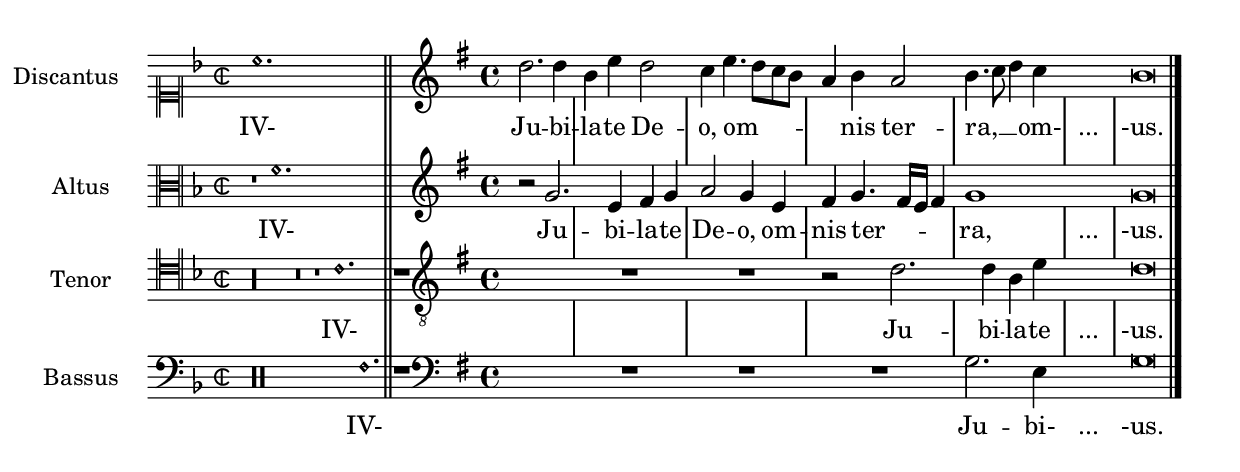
%% DO NOT EDIT this file manually; it is automatically
%% generated from LSR http://lsr.dsi.unimi.it
%% Make any changes in LSR itself, or in Documentation/snippets/new/ ,
%% and then run scripts/auxiliar/makelsr.py
%%
%% This file is in the public domain.
\version "2.14.0"

\header {
  lsrtags = "ancient-notation, template"

%% Translation of GIT committish: 70f5f30161f7b804a681cd080274bfcdc9f4fe8c
  texidoces = "
Al transcribir música mensural, es útil un «incipit» al compienzo
de la pieza para indicar la tonalidad y el tempo
originales. Aunque los músicos actuales están acostumbrados a las
barras de compás para reconocer con más facilidad los patrones
rítmicos, durante el período de la música mensural aún no se
habíen inventado las líneas divisorias; de hecho, la medida solía
cambiar a cada pocas notas. Como compromiso, a menudo las líneas
divisorias se imprimen entre los pentagramas en vez de hacerlo
encima de ellos.

"
  doctitlees = "Plantilla de notación de música antigua (transcripción moderna de música mensural)"


%% Translation of GIT committish: 514674cb00c18629242dfcde0c1a4976758adc56
  texidocit = "
Quando si trascrive musica mensurale, può essere utile inserire all'inizio del
pezzo un incipit che indichi l'intonazione e il tempo originali. Le stanghette
di battuta, a cui i musicisti di oggi sono abituati e che aiutano a riconoscere
più velocemente gli schemi ritmici, durante l'epoca della musica mensurale non
erano ancora state introdotte; infatti il metro cambiava spesso ogni poche
note.  Come compromesso, le stanghette vengono spesso inserite tra i righi
invece che al loro interno.

"
  doctitleit = "Modello per notazione antica -- trascrizione moderna di musica mensurale"

%% Translation of GIT committish: 0a868be38a775ecb1ef935b079000cebbc64de40
  texidocde = "
Bei der Transkription von Mensuralmusik ist es oft erwünscht, ein
Incipit an den Anfang des Stückes zu stellen, damit klar ist, wie
Tempo und Schlüssel in der Originalnotation gesetzt waren. Während
heutzutage Musiker an Taktlinien gewöhnt sind, um Rhythmen schneller
zu erkennen, wurden diese in der Mensuralmusik nicht verwendet.
Tatsächlich ändern sich die Rhythmen auch oft alle paar Noten. Als
ein Kompromiss werden die Notenlinien nicht auf dem System, sondern
zwischen den Systemen geschrieben.
"

doctitlede = "Vorlage für Alte Notation -- moderne Transkription von Mensuralmusik"


%% Translation of GIT committish: bdfe3dc8175a2d7e9ea0800b5b04cfb68fe58a7a
  texidocfr = "
Lorsque l'on transcrit de la musique mensurale, un @emph{incipit} permet
d'indiquer la tonalité et le tempo d'origine.  Si les musiciens sont de
nos jours habitués aux barres de mesures qui présentent la structure
rythmique d'une œuvre, elles n'étaient pas en vigueur à l'époque où ces
pièces ont été composées, d'autant plus que la @qq{métrique} pouvait
changer au fil des notes.  Un compromis consiste à imprimer des barres
entre les portées plutôt que sur chacune d'elles.

"
  doctitlefr = "Exemples de notation ancienne -- transcription moderne de musique mensurale"

  texidoc = "
When transcribing mensural music, an incipit at the beginning of the
piece is useful to indicate the original key and tempo. While today
musicians are used to bar lines in order to faster recognize rhythmic
patterns, bar lines were not yet invented during the period of mensural
music; in fact, the meter often changed after every few notes. As a
compromise, bar lines are often printed between the staves rather than
on the staves.

"
  doctitle = "Ancient notation template -- modern transcription of mensural music"
} % begin verbatim

global = {
  \set Score.skipBars = ##t

  % incipit
  \once \override Score.SystemStartBracket #'transparent = ##t
  \override Score.SpacingSpanner #'spacing-increment = #1.0 % tight spacing
  \key f \major
  \time 2/2
  \once \override Staff.TimeSignature #'style = #'neomensural
  \override Voice.NoteHead #'style = #'neomensural
  \override Voice.Rest #'style = #'neomensural
  \set Staff.printKeyCancellation = ##f
  \cadenzaOn % turn off bar lines
  \skip 1*10
  \once \override Staff.BarLine #'transparent = ##f
  \bar "||"
  \skip 1*1 % need this extra \skip such that clef change comes
            % after bar line
  \bar ""

  % main
  \revert Score.SpacingSpanner #'spacing-increment % CHECK: no effect?
  \cadenzaOff % turn bar lines on again
  \once \override Staff.Clef #'full-size-change = ##t
  \set Staff.forceClef = ##t
  \key g \major
  \time 4/4
  \override Voice.NoteHead #'style = #'default
  \override Voice.Rest #'style = #'default

  % FIXME: setting printKeyCancellation back to #t must not
  % occur in the first bar after the incipit.  Dto. for forceClef.
  % Therefore, we need an extra \skip.
  \skip 1*1
  \set Staff.printKeyCancellation = ##t
  \set Staff.forceClef = ##f

  \skip 1*7 % the actual music

  % let finis bar go through all staves
  \override Staff.BarLine #'transparent = ##f

  % finis bar
  \bar "|."
}

discantusNotes = {
  \transpose c' c'' {
    \set Staff.instrumentName = #"Discantus  "

    % incipit
    \clef "neomensural-c1"
    c'1. s2   % two bars
    \skip 1*8 % eight bars
    \skip 1*1 % one bar

    % main
    \clef "treble"
    d'2. d'4 |
    b e' d'2 |
    c'4 e'4.( d'8 c' b |
    a4) b a2 |
    b4.( c'8 d'4) c'4 |
    \once \override NoteHead #'transparent = ##t c'1 |
    b\breve |
  }
}

discantusLyrics = \lyricmode {
  % incipit
  IV-

  % main
  Ju -- bi -- |
  la -- te De -- |
  o, om --
  nis ter -- |
  ra, __ om- |
  "..." |
  -us. |
}

altusNotes = {
  \transpose c' c'' {
    \set Staff.instrumentName = #"Altus  "

    % incipit
    \clef "neomensural-c3"
    r1        % one bar
    f1. s2    % two bars
    \skip 1*7 % seven bars
    \skip 1*1 % one bar

    % main
    \clef "treble"
    r2 g2. e4 fis g | % two bars
    a2 g4 e |
    fis g4.( fis16 e fis4) |
    g1 |
    \once \override NoteHead #'transparent = ##t g1 |
    g\breve |
  }
}

altusLyrics = \lyricmode {
  % incipit
  IV-

  % main
  Ju -- bi -- la -- te | % two bars
  De -- o, om -- |
  nis ter -- ra, |
  "..." |
  -us. |
}

tenorNotes = {
  \transpose c' c' {
    \set Staff.instrumentName = #"Tenor  "

    % incipit
    \clef "neomensural-c4"
    r\longa   % four bars
    r\breve   % two bars
    r1        % one bar
    c'1. s2   % two bars
    \skip 1*1 % one bar
    \skip 1*1 % one bar

    % main
    \clef "treble_8"
    R1 |
    R1 |
    R1 |
    r2 d'2. d'4 b e' | % two bars
    \once \override NoteHead #'transparent = ##t e'1 |
    d'\breve |
  }
}

tenorLyrics = \lyricmode {
  % incipit
  IV-

  % main
  Ju -- bi -- la -- te | % two bars
  "..." |
  -us. |
}

bassusNotes = {
  \transpose c' c' {
    \set Staff.instrumentName = #"Bassus  "

    % incipit
    \clef "bass"
    r\maxima  % eight bars
    f1. s2    % two bars
    \skip 1*1 % one bar

    % main
    \clef "bass"
    R1 |
    R1 |
    R1 |
    R1 |
    g2. e4 |
    \once \override NoteHead #'transparent = ##t e1 |
    g\breve |
  }
}

bassusLyrics = \lyricmode {
  % incipit
  IV-

  % main
  Ju -- bi- |
  "..." |
  -us. |
}

\score {
  \new StaffGroup = choirStaff <<
    \new Voice =
      "discantusNotes" << \global \discantusNotes >>
    \new Lyrics =
      "discantusLyrics" \lyricsto discantusNotes { \discantusLyrics }
    \new Voice =
      "altusNotes" << \global \altusNotes >>
    \new Lyrics =
      "altusLyrics" \lyricsto altusNotes { \altusLyrics }
    \new Voice =
      "tenorNotes" << \global \tenorNotes >>
    \new Lyrics =
      "tenorLyrics" \lyricsto tenorNotes { \tenorLyrics }
    \new Voice =
      "bassusNotes" << \global \bassusNotes >>
    \new Lyrics =
      "bassusLyrics" \lyricsto bassusNotes { \bassusLyrics }
  >>
  \layout {
    \context {
      \Score

      % no bars in staves
      \override BarLine #'transparent = ##t

      % incipit should not start with a start delimiter
      \remove "System_start_delimiter_engraver"
    }
    \context {
      \Voice

      % no slurs
      \override Slur #'transparent = ##t

      % Comment in the below "\remove" command to allow line
      % breaking also at those barlines where a note overlaps
      % into the next bar.  The command is commented out in this
      % short example score, but especially for large scores, you
      % will typically yield better line breaking and thus improve
      % overall spacing if you comment in the following command.
      %\remove "Forbid_line_break_engraver"
    }
  }
}




